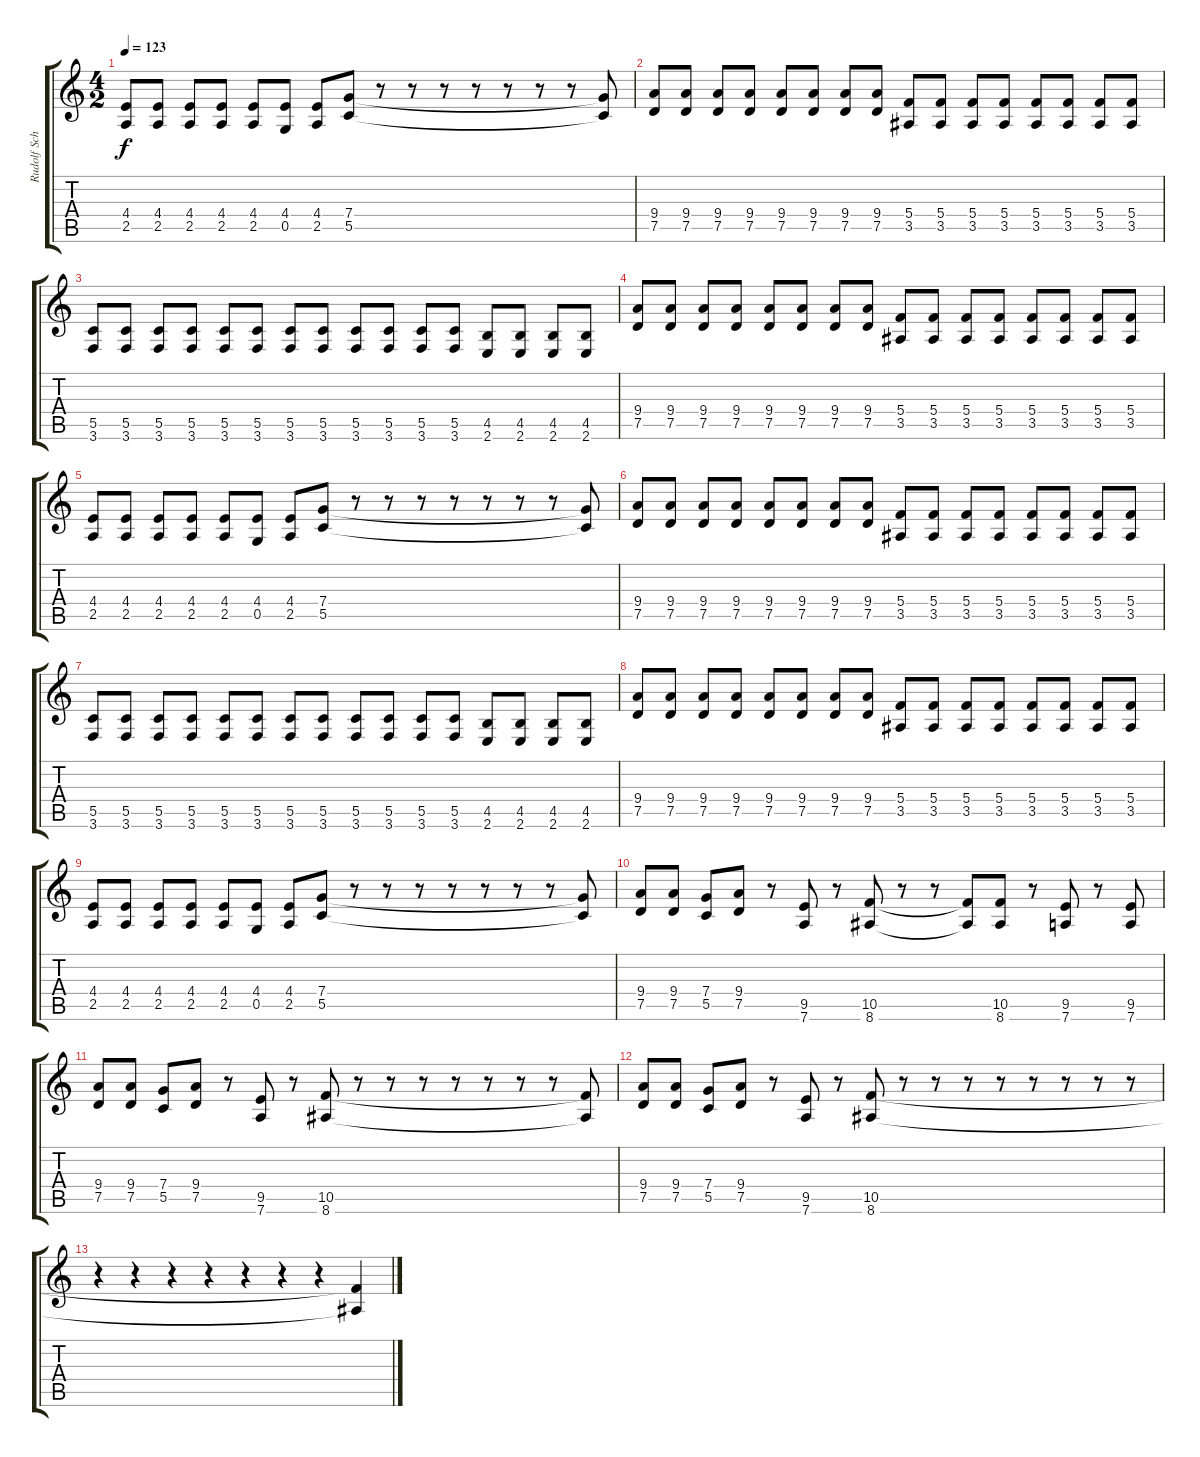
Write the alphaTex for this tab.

\track ("Rudolf Schenker" "Rudolf Sch") {instrument distortionguitar}
\staff {score tabs}
\tuning (D4 A3 F3 C3 G2 D2) {hide}
\ts (4 2)
\tempo 123
\clef g2
\ks c
(4.4 2.5).8{dy f} (4.4 2.5).8 (4.4 2.5).8 (4.4 2.5).8 (4.4 2.5).8 (4.4 0.5).8 (4.4 2.5).8 (7.4 5.5).8 r.8 r.8 r.8 r.8 r.8 r.8 r.8 (7.4{t} 5.5{t}).8 |
(9.4 7.5).8{volume 13 instrument distortionguitar} (9.4 7.5).8 (9.4 7.5).8 (9.4 7.5).8 (9.4 7.5).8 (9.4 7.5).8 (9.4 7.5).8 (9.4 7.5).8 (5.4 3.5).8 (5.4 3.5).8 (5.4 3.5).8 (5.4 3.5).8 (5.4 3.5).8 (5.4 3.5).8 (5.4 3.5).8 (5.4 3.5).8 |
(5.5 3.6).8 (5.5 3.6).8 (5.5 3.6).8 (5.5 3.6).8 (5.5 3.6).8 (5.5 3.6).8 (5.5 3.6).8 (5.5 3.6).8 (5.5 3.6).8 (5.5 3.6).8 (5.5 3.6).8 (5.5 3.6).8 (4.5 2.6).8 (4.5 2.6).8 (4.5 2.6).8 (4.5 2.6).8 |
(9.4 7.5).8 (9.4 7.5).8 (9.4 7.5).8 (9.4 7.5).8 (9.4 7.5).8 (9.4 7.5).8 (9.4 7.5).8 (9.4 7.5).8 (5.4 3.5).8 (5.4 3.5).8 (5.4 3.5).8 (5.4 3.5).8 (5.4 3.5).8 (5.4 3.5).8 (5.4 3.5).8 (5.4 3.5).8 |
(4.4 2.5).8 (4.4 2.5).8 (4.4 2.5).8 (4.4 2.5).8 (4.4 2.5).8 (4.4 0.5).8 (4.4 2.5).8 (7.4 5.5).8 r.8 r.8 r.8 r.8 r.8 r.8 r.8 (7.4{t} 5.5{t}).8 |
(9.4 7.5).8{volume 13 instrument distortionguitar} (9.4 7.5).8 (9.4 7.5).8 (9.4 7.5).8 (9.4 7.5).8 (9.4 7.5).8 (9.4 7.5).8 (9.4 7.5).8 (5.4 3.5).8 (5.4 3.5).8 (5.4 3.5).8 (5.4 3.5).8 (5.4 3.5).8 (5.4 3.5).8 (5.4 3.5).8 (5.4 3.5).8 |
(5.5 3.6).8 (5.5 3.6).8 (5.5 3.6).8 (5.5 3.6).8 (5.5 3.6).8 (5.5 3.6).8 (5.5 3.6).8 (5.5 3.6).8 (5.5 3.6).8 (5.5 3.6).8 (5.5 3.6).8 (5.5 3.6).8 (4.5 2.6).8 (4.5 2.6).8 (4.5 2.6).8 (4.5 2.6).8 |
(9.4 7.5).8 (9.4 7.5).8 (9.4 7.5).8 (9.4 7.5).8 (9.4 7.5).8 (9.4 7.5).8 (9.4 7.5).8 (9.4 7.5).8 (5.4 3.5).8 (5.4 3.5).8 (5.4 3.5).8 (5.4 3.5).8 (5.4 3.5).8 (5.4 3.5).8 (5.4 3.5).8 (5.4 3.5).8 |
(4.4 2.5).8 (4.4 2.5).8 (4.4 2.5).8 (4.4 2.5).8 (4.4 2.5).8 (4.4 0.5).8 (4.4 2.5).8 (7.4 5.5).8 r.8 r.8 r.8 r.8 r.8 r.8 r.8 (7.4{t} 5.5{t}).8 |
(9.4 7.5).8 (9.4 7.5).8 (7.4 5.5).8 (9.4 7.5).8 r.8 (9.5 7.6).8 r.8 (10.5 8.6).8 r.8 r.8 (10.5{t} 8.6{t}).8 (10.5 8.6).8 r.8 (9.5 7.6).8 r.8 (9.5 7.6).8 |
(9.4 7.5).8 (9.4 7.5).8 (7.4 5.5).8 (9.4 7.5).8 r.8 (9.5 7.6).8 r.8 (10.5 8.6).8 r.8 r.8 r.8 r.8 r.8 r.8 r.8 (10.5{t} 8.6{t}).8 |
(9.4 7.5).8 (9.4 7.5).8 (7.4 5.5).8 (9.4 7.5).8 r.8 (9.5 7.6).8 r.8 (10.5 8.6).8 r.8 r.8 r.8 r.8 r.8 r.8 r.8 r.8 |
r.4 r.4 r.4 r.4 r.4 r.4 r.4 (10.5{t} 8.6{t}).4
